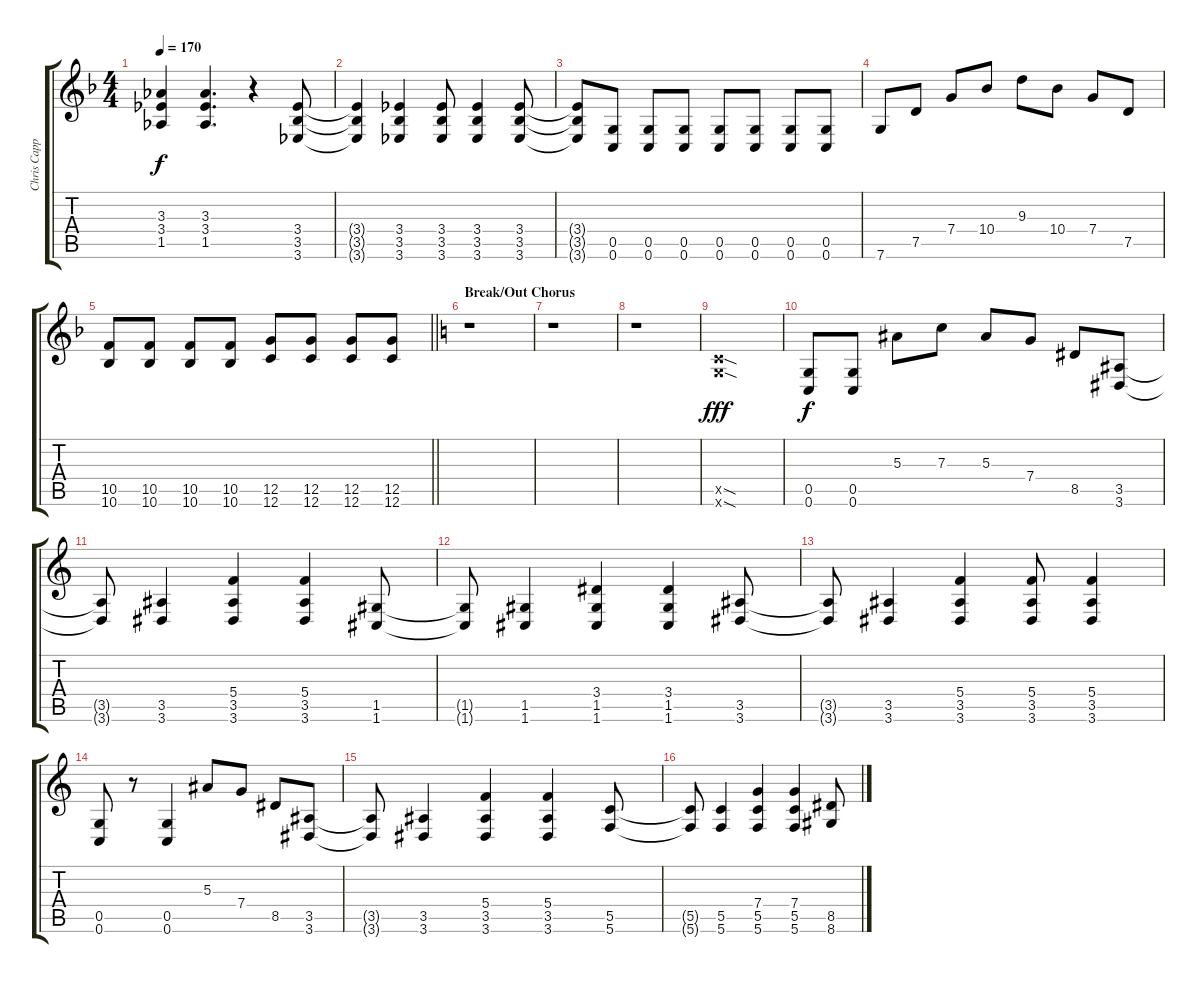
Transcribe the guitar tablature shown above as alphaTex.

\track ("Chris Cappelli - Gtr.2" "Chris Capp") {instrument distortionguitar}
\staff {score tabs}
\tuning (D4 A3 F3 C3 G2 C2) {hide}
\ts (4 4)
\tempo 170
\clef g2
\ks f
(3.3{t} 3.4{t} 1.5{t}).4{dy f} (3.3 3.4 1.5).4{d} r.4 (3.4 3.5 3.6).8 |
(3.4{t} 3.5{t} 3.6{t}).4 (3.4 3.5 3.6).4 (3.4 3.5 3.6).8 (3.4 3.5 3.6).4 (3.4 3.5 3.6).8 |
(3.4{t} 3.5{t} 3.6{t}).8 (0.5 0.6).8 (0.5 0.6).8 (0.5 0.6).8 (0.5 0.6).8 (0.5 0.6).8 (0.5 0.6).8 (0.5 0.6).8 |
7.6.8 7.5.8 7.4.8 10.4.8 9.3.8 10.4.8 7.4.8 7.5.8 |
\barLineRight lightlight
(10.5 10.6).8 (10.5 10.6).8 (10.5 10.6).8 (10.5 10.6).8 (12.5 12.6).8 (12.5 12.6).8 (12.5 12.6).8 (12.5 12.6).8 |
\section ("" "Break/Out Chorus")
\ks c
r.1 |
r.1 |
r.1 |
(0.5{sod x} 12.6{sod x}).1{dy fff} |
(0.5 0.6).8{dy f} (0.5 0.6).8 5.3.8 7.3.8 5.3.8 7.4.8 8.5.8 (3.5 3.6).8 |
(3.5{t} 3.6{t}).8 (3.5 3.6).4 (5.4 3.5 3.6).4 (5.4 3.5 3.6).4 (1.5 1.6).8 |
(1.5{t} 1.6{t}).8 (1.5 1.6).4 (3.4 1.5 1.6).4 (3.4 1.5 1.6).4 (3.5 3.6).8 |
(3.5{t} 3.6{t}).8 (3.5 3.6).4 (5.4 3.5 3.6).4 (5.4 3.5 3.6).8 (5.4 3.5 3.6).4 |
(0.5 0.6).8 r.8 (0.5 0.6).4 5.3.8 7.4.8 8.5.8 (3.5 3.6).8 |
(3.5{t} 3.6{t}).8 (3.5 3.6).4 (5.4 3.5 3.6).4 (5.4 3.5 3.6).4 (5.5 5.6).8 |
(5.5{t} 5.6{t}).8 (5.5 5.6).4 (7.4 5.5 5.6).4 (7.4 5.5 5.6).4 (8.5 8.6).8
